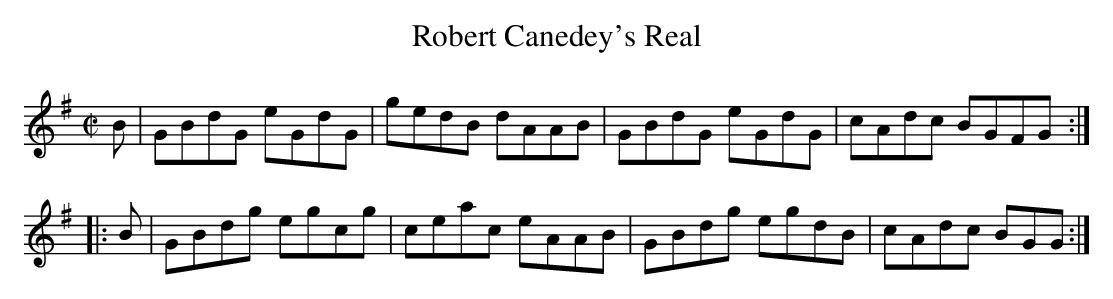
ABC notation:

X:1
T:Robert Canedey's Real
M:C|
L:1/8
K:G
B|GBdG eGdG|gedB dAAB|GBdG eGdG|cAdc BGFG:|
|:B|GBdg egcg|ceac eAAB|GBdg egdB|cAdc BGG:|
